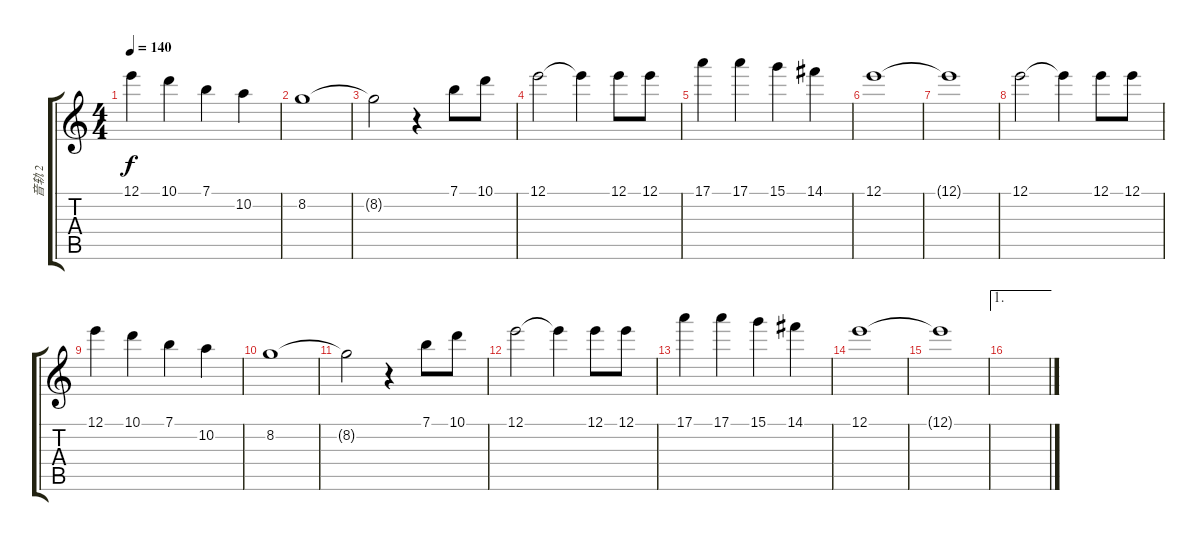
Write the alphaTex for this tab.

\track ("音轨 2" "音轨 2") {instrument acousticguitarsteel}
\staff {score tabs}
\tuning (E4 B3 G3 D3 A2 E2) {hide}
\ts (4 4)
\tempo 140
\clef g2
\ks c
12.1.4{dy f} 10.1.4 7.1.4 10.2.4 |
8.2.1 |
8.2{t}.2 r.4 7.1.8 10.1.8 |
12.1.2 12.1{t}.4 12.1.8 12.1.8 |
17.1.4 17.1.4 15.1.4 14.1.4 |
12.1.1 |
12.1{t}.1 |
12.1.2 12.1{t}.4 12.1.8 12.1.8 |
12.1.4 10.1.4 7.1.4 10.2.4 |
8.2.1 |
8.2{t}.2 r.4 7.1.8 10.1.8 |
12.1.2 12.1{t}.4 12.1.8 12.1.8 |
17.1.4 17.1.4 15.1.4 14.1.4 |
12.1.1 |
12.1{t}.1 |
\ae 1
